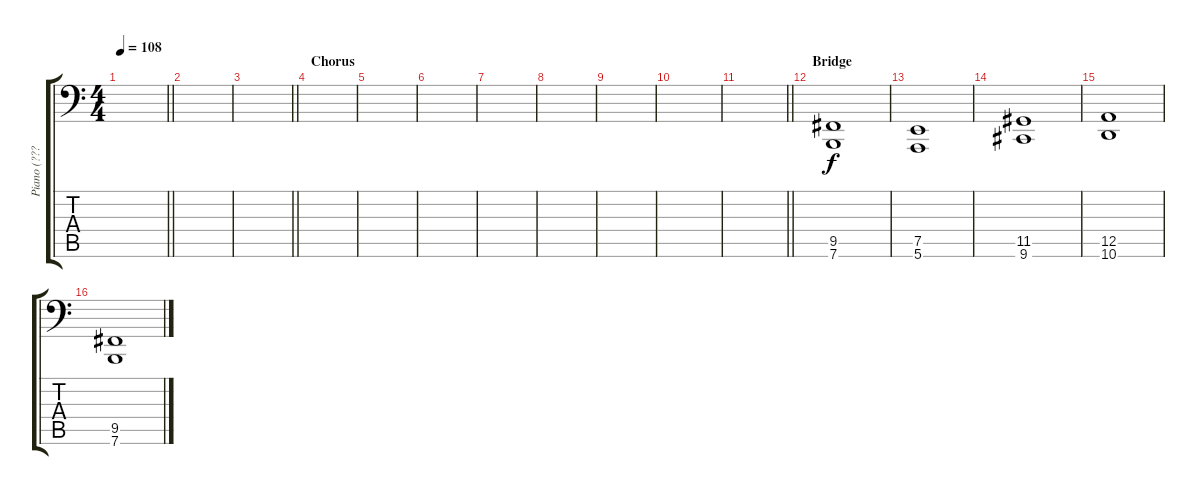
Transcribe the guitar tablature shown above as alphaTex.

\track ("Piano (???)" "Piano (???") {instrument brightacousticpiano}
\staff {score tabs}
\tuning (E3 B2 G2 D2 A1 E1) {hide}
\ts (4 4)
\tempo 108
\clef f4
\barLineRight lightlight
\ks c
|
|
\barLineRight lightlight
|
\section ("" "Chorus")
|
|
|
|
|
|
|
\barLineRight lightlight
|
\section ("" "Bridge")
(9.5 7.6).1 |
(7.5 5.6).1 |
(11.5 9.6).1 |
(12.5 10.6).1 |
(9.5 7.6).1
